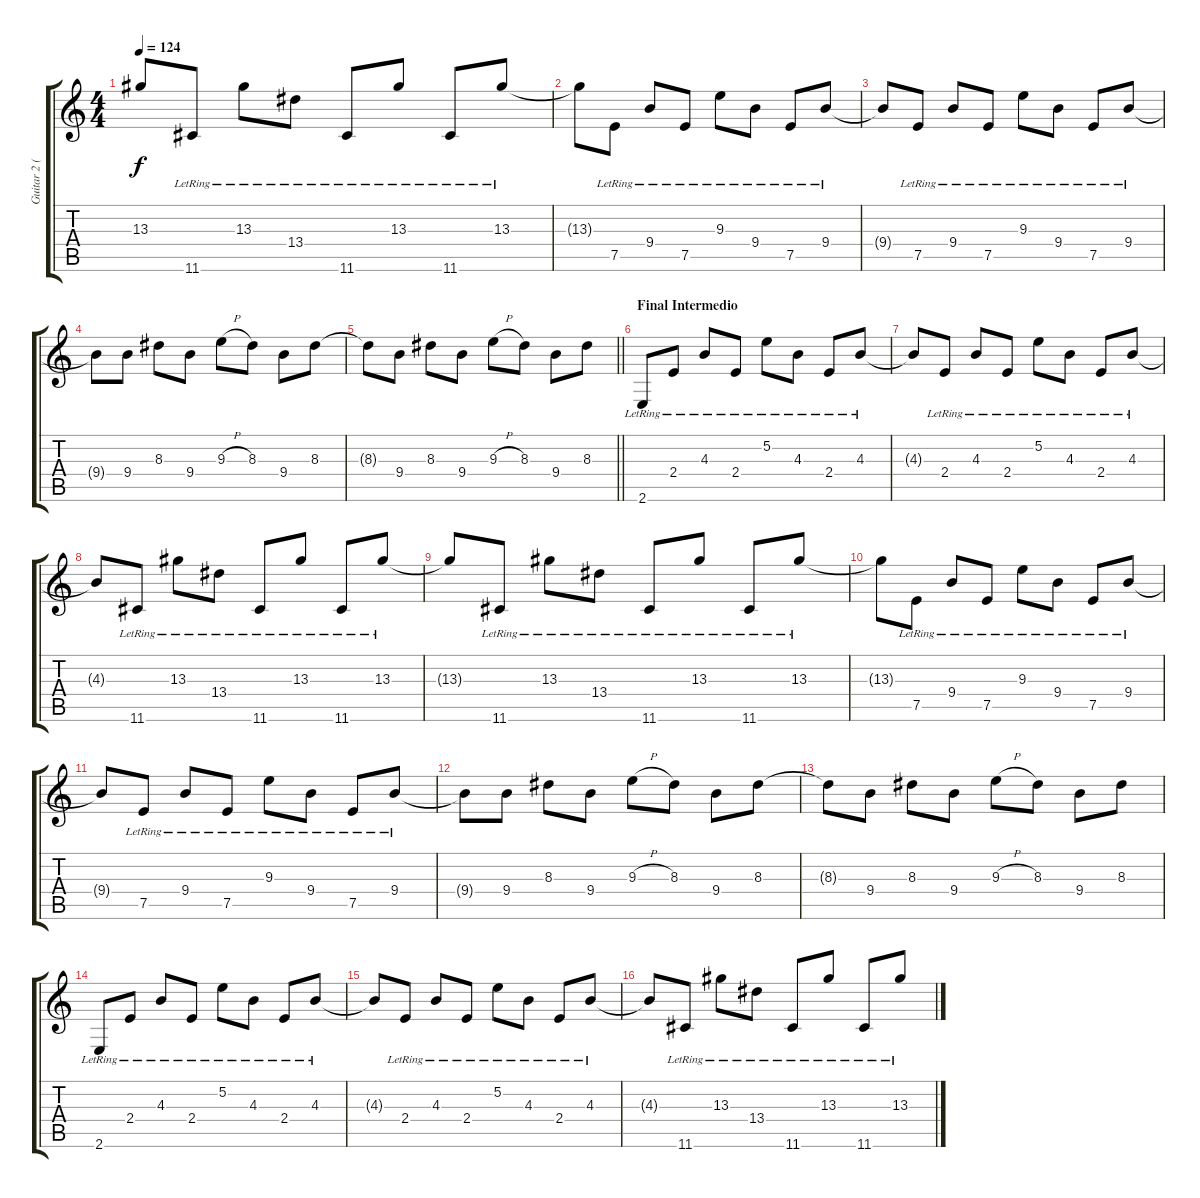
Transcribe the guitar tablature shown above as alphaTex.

\track ("Guitar 2 (Joshua Brigham)" "Guitar 2 (") {instrument distortionguitar}
\staff {score tabs}
\tuning (E4 B3 G3 D3 A2 D2) {hide}
\ts (4 4)
\tempo 124
\clef g2
\ks c
13.3{t}.8{dy f} 11.6{lr}.8 13.3{lr}.8 13.4{lr}.8 11.6{lr}.8 13.3{lr}.8 11.6{lr}.8 13.3{lr}.8 |
13.3{t}.8 7.5{lr}.8 9.4{lr}.8 7.5{lr}.8 9.3{lr}.8 9.4{lr}.8 7.5{lr}.8 9.4{lr}.8 |
9.4{t}.8 7.5{lr}.8 9.4{lr}.8 7.5{lr}.8 9.3{lr}.8 9.4{lr}.8 7.5{lr}.8 9.4{lr}.8 |
9.4{t}.8 9.4.8 8.3.8 9.4.8 9.3{h}.8 8.3.8 9.4.8 8.3.8 |
\barLineRight lightlight
8.3{t}.8 9.4.8 8.3.8 9.4.8 9.3{h}.8 8.3.8 9.4.8 8.3.8 |
\section ("" "Final Intermedio")
2.6{lr}.8 2.4{lr}.8 4.3{lr}.8 2.4{lr}.8 5.2{lr}.8 4.3{lr}.8 2.4{lr}.8 4.3{lr}.8 |
4.3{t}.8 2.4{lr}.8 4.3{lr}.8 2.4{lr}.8 5.2{lr}.8 4.3{lr}.8 2.4{lr}.8 4.3{lr}.8 |
4.3{t}.8 11.6{lr}.8 13.3{lr}.8 13.4{lr}.8 11.6{lr}.8 13.3{lr}.8 11.6{lr}.8 13.3{lr}.8 |
13.3{t}.8 11.6{lr}.8 13.3{lr}.8 13.4{lr}.8 11.6{lr}.8 13.3{lr}.8 11.6{lr}.8 13.3{lr}.8 |
13.3{t}.8 7.5{lr}.8 9.4{lr}.8 7.5{lr}.8 9.3{lr}.8 9.4{lr}.8 7.5{lr}.8 9.4{lr}.8 |
9.4{t}.8 7.5{lr}.8 9.4{lr}.8 7.5{lr}.8 9.3{lr}.8 9.4{lr}.8 7.5{lr}.8 9.4{lr}.8 |
9.4{t}.8 9.4.8 8.3.8 9.4.8 9.3{h}.8 8.3.8 9.4.8 8.3.8 |
8.3{t}.8 9.4.8 8.3.8 9.4.8 9.3{h}.8 8.3.8 9.4.8 8.3.8 |
2.6{lr}.8 2.4{lr}.8 4.3{lr}.8 2.4{lr}.8 5.2{lr}.8 4.3{lr}.8 2.4{lr}.8 4.3{lr}.8 |
4.3{t}.8 2.4{lr}.8 4.3{lr}.8 2.4{lr}.8 5.2{lr}.8 4.3{lr}.8 2.4{lr}.8 4.3{lr}.8 |
4.3{t}.8 11.6{lr}.8 13.3{lr}.8 13.4{lr}.8 11.6{lr}.8 13.3{lr}.8 11.6{lr}.8 13.3{lr}.8
